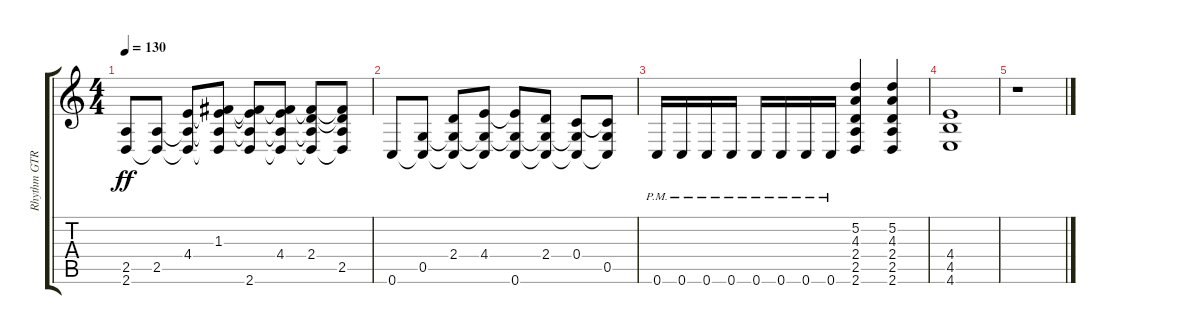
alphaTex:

\track ("Rhythm GTR 1" "Rhythm GTR") {instrument overdrivenguitar}
\staff {score tabs}
\tuning (D4 A3 F3 C3 G2 C2) {hide}
\ts (4 4)
\tempo 130
\clef g2
\ks aminor
(2.5 2.6).8{dy ff} (2.5 2.6{t}).8 (4.4 2.5{t} 2.6{t}).8 (1.3 4.4{t} 2.5{t} 2.6{t}).8 (1.3{t} 4.4{t} 2.5{t} 2.6).8 (1.3{t} 4.4 2.5{t} 2.6{t}).8 (1.3{t} 2.4 2.5{t} 2.6{t}).8 (1.3{t} 2.4{t} 2.5 2.6{t}).8 |
0.6.8 (0.5 0.6{t}).8 (2.4 0.5{t} 0.6{t}).8 (4.4 0.5{t} 0.6{t}).8 (4.4{t} 0.5{t} 0.6).8 (2.4 0.5{t} 0.6{t}).8 (0.4 0.5{t} 0.6{t}).8 (0.4{t} 0.5 0.6{t}).8 |
0.6{pm}.16 0.6{pm}.16 0.6{pm}.16 0.6{pm}.16 0.6{pm}.16 0.6{pm}.16 0.6{pm}.16 0.6{pm}.16 (5.2 4.3 2.4 2.5 2.6).4 (5.2 4.3 2.4 2.5 2.6).4 |
(4.4 4.5 4.6).1 |
r.1
